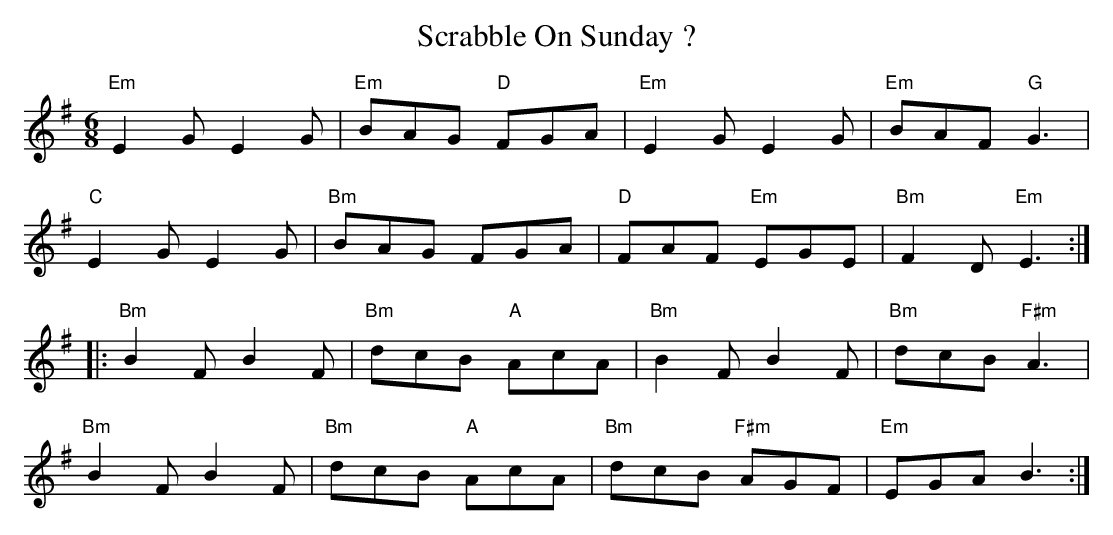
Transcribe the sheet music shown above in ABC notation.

X:1
T:Scrabble On Sunday ?
M:6/8
K:Em
"Em"E2G E2G|"Em"BAG "D"FGA|"Em"E2G E2G|"Em"BAF "G"G3|
"C"E2G E2G|"Bm"BAG FGA|"D"FAF "Em"EGE|"Bm"F2D "Em"E3:|
|:"Bm"B2F B2F|"Bm"dcB "A"AcA|"Bm"B2F B2F|"Bm"dcB "F#m"A3|
"Bm"B2F B2F|"Bm"dcB "A"AcA|"Bm"dcB "F#m"AGF|"Em"EGA B3:|
